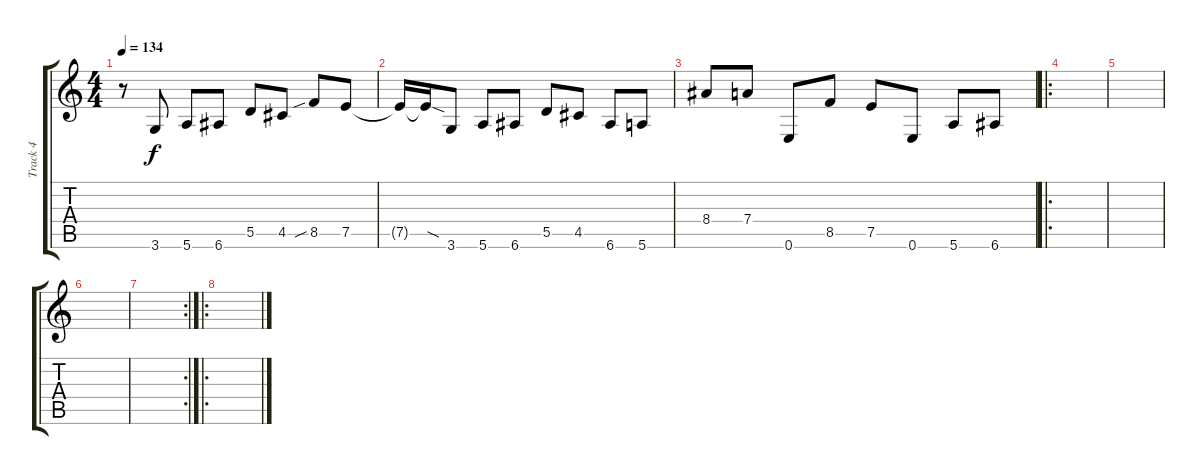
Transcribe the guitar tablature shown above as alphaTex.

\track ("Track 4" "Track 4") {instrument distortionguitar}
\staff {score tabs}
\tuning (E4 B3 G3 D3 A2 E2) {hide}
\ts (4 4)
\tempo 134
\clef g2
\ks c
r.8{dy f} 3.6.8 5.6.8 6.6.8 5.5.8 4.5.8 8.5{sib}.8 7.5.8 |
7.5{t}.16 7.5{sod t}.16 3.6.8 5.6.8 6.6.8 5.5.8 4.5.8 6.6.8 5.6.8 |
8.4.8 7.4.8 0.6.8 8.5.8 7.5.8 0.6.8 5.6.8 6.6.8 |
\ro
|
|
|
\rc 2
|
\ro
